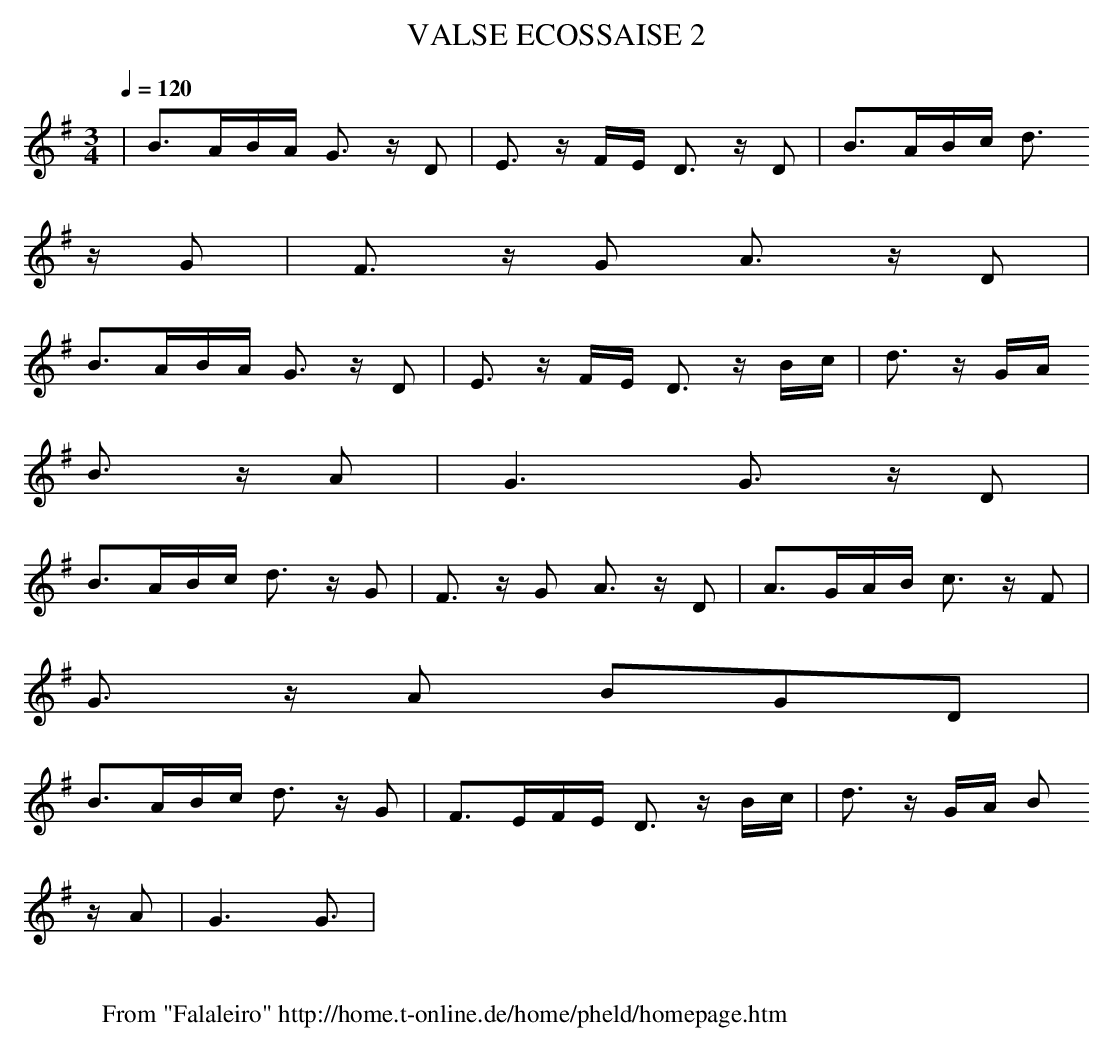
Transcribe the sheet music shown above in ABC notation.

X:1
T:VALSE ECOSSAISE 2
M:3/4
L:1/8
Q:1/4=120
K:G
|B3/2A/2B/2A/2 G3/2 z/2 D|E3/2 z/2 F/2E/2 D3/2 z/2 D|B3/2A/2B/2c/2 d3/2
z/2 G|F3/2 z/2 G A3/2 z/2 D|
 B3/2A/2B/2A/2 G3/2 z/2 D|E3/2 z/2 F/2E/2 D3/2 z/2 B/2c/2|d3/2 z/2 G/2A/
2 B3/2 z/2 A|G3 G3/2 z/2 D|
B3/2A/2B/2c/2 d3/2 z/2 G|F3/2 z/2 G A3/2 z/2 D|A3/2G/2A/2B/2 c3/2 z/2 F|
G3/2 z/2 A BGD|
B3/2A/2B/2c/2 d3/2 z/2 G|F3/2E/2F/2E/2 D3/2 z/2 B/2c/2|d3/2 z/2 G/2A/2 B
3/2 z/2 A|G3 G3/2|
W:
W: From "Falaleiro" http://home.t-online.de/home/pheld/homepage.htm
